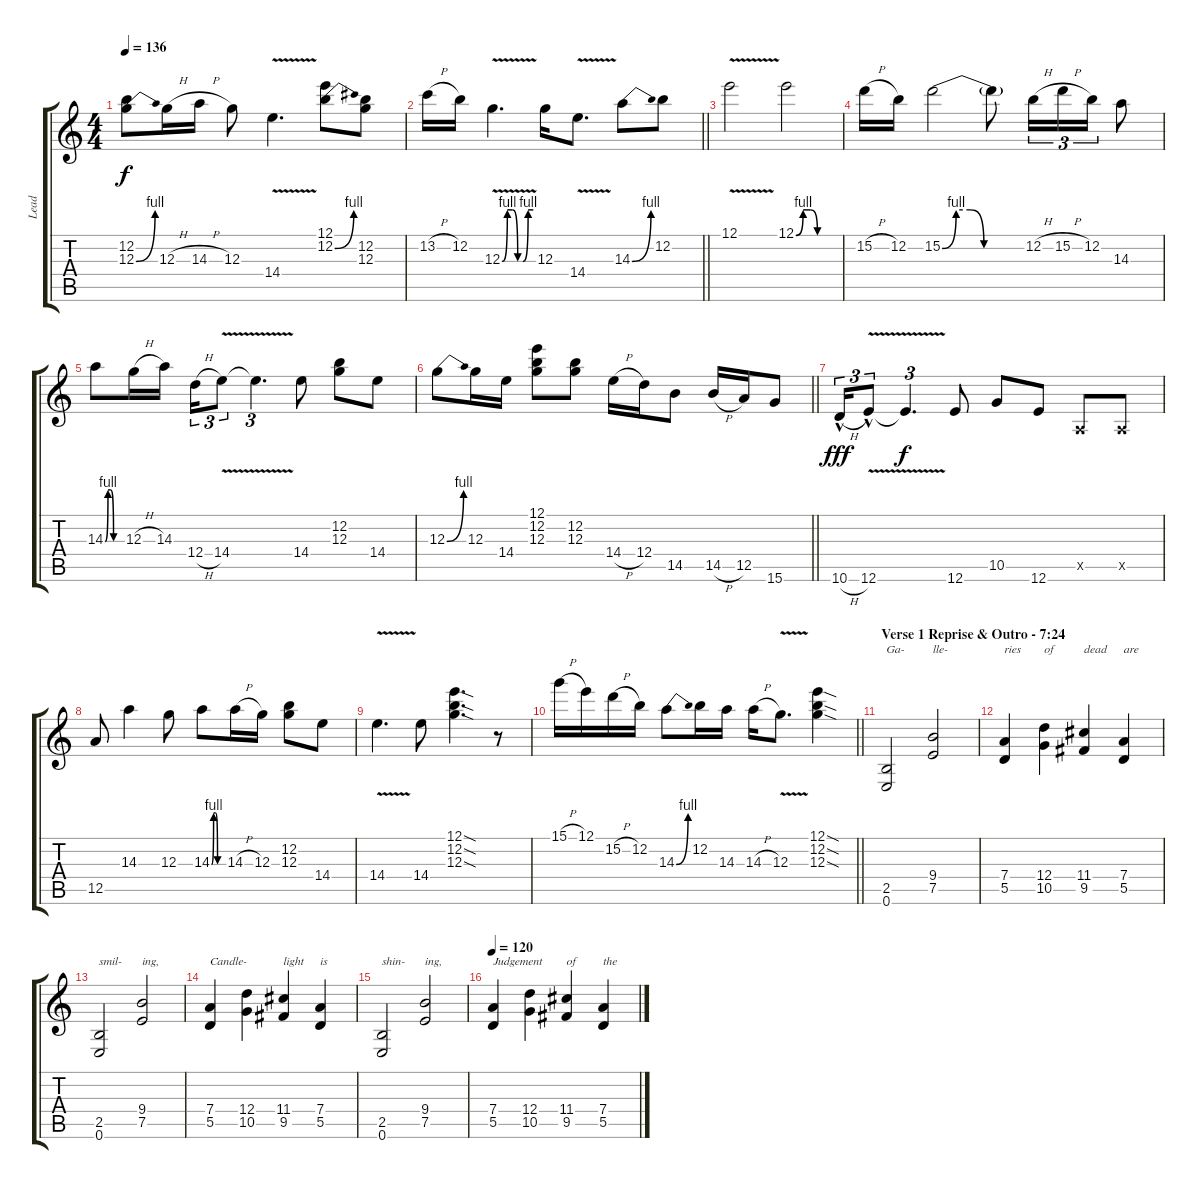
\track ("Lead" "Lead") {instrument distortionguitar}
\staff {score tabs}
\tuning (E4 B3 G3 D3 A2 E2) {hide}
\ts (4 4)
\tempo 136
\clef g2
\ks c
(12.2 12.3{be (bend 0 0 60 4)}).8{dy f} 12.3{h}.16 14.3{h}.16 12.3.8 14.4{v}.4{d} (12.1 12.2{be (bend 0 0 60 4)}).8 (12.2 12.3).8 |
\barLineRight lightlight
13.2{h}.16 12.2.16 12.3{be (custom 0 0 10 4 20 4 30 0 40 0 50 4 60 4) v}.4{d} 12.3.16 14.4{v}.8{d} 14.3{be (bend 0 0 60 4)}.8 12.2.8 |
12.1{v}.2 12.1{be (custom 0 0 10 4 20 4 30 0 60 0)}.2 |
15.2{h}.16 12.2.16 15.2{be (custom 0 0 10 4 20 4 30 0 60 0)}.2 15.2{t}.8 12.2{h}.16{tu (3 2)} 15.2{h}.16{tu (3 2)} 12.2.16{tu (3 2)} 14.3.8 |
14.3{be (custom 0 0 10 4 20 4 30 0 60 0)}.8 12.3{h}.16 14.3.16 12.4{h}.16{tu (3 2)} 14.4{v}.8{tu (3 2)} 14.4{t}.4{d tu (3 2)} 14.4.8 (12.2 12.3).8 14.4.8 |
\barLineRight lightlight
12.3{be (bend 0 0 60 4)}.8 12.3.16 14.4.16 (12.1 12.2 12.3).8 (12.2 12.3).8 14.4{h}.16 12.4.16 14.5.8 14.5{h}.16 12.5.16 15.6.8 |
10.6{h hac}.16{tu (3 2) dy fff} 12.6{v hac}.8{tu (3 2)} 12.6{t}.4{d tu (3 2) dy f} 12.6.8 10.5.8 12.6.8 0.5{x}.8 0.5{x}.8 |
12.5.8 14.3.4 12.3.8 14.3{be (custom 0 0 10 4 20 4 30 0 60 0)}.8 14.3{h}.16 12.3.16 (12.2 12.3).8 14.4.8 |
14.4{v}.4{d} 14.4.8 (12.1{sod} 12.2{sod} 12.3{sod}).4{d} r.8 |
\barLineRight lightlight
15.1{h}.16 12.1.16 15.2{h}.16 12.2.16 14.3{be (bend 0 0 60 4)}.8 12.2.16 14.3.16 14.3{h}.16 12.3{v}.8{d} (12.1{sod} 12.2{sod} 12.3{sod}).4 |
\section ("" "Verse 1 Reprise & Outro - 7:24")
(2.5 0.6).2{txt "Ga-"} (9.4 7.5).2{txt "lle-"} |
(7.4 5.5).4{txt "ries"} (12.4 10.5).4{txt "of"} (11.4 9.5).4{txt "dead"} (7.4 5.5).4{txt "are"} |
(2.5 0.6).2{txt "smil-"} (9.4 7.5).2{txt "ing,"} |
(7.4 5.5).4{txt "Candle-"} (12.4 10.5).4 (11.4 9.5).4{txt "light"} (7.4 5.5).4{txt "is"} |
(2.5 0.6).2{txt "shin-"} (9.4 7.5).2{txt "ing,"} |
\tempo 120
(7.4 5.5).4{txt "Judgement"} (12.4 10.5).4 (11.4 9.5).4{txt "of"} (7.4 5.5).4{txt "the"}
